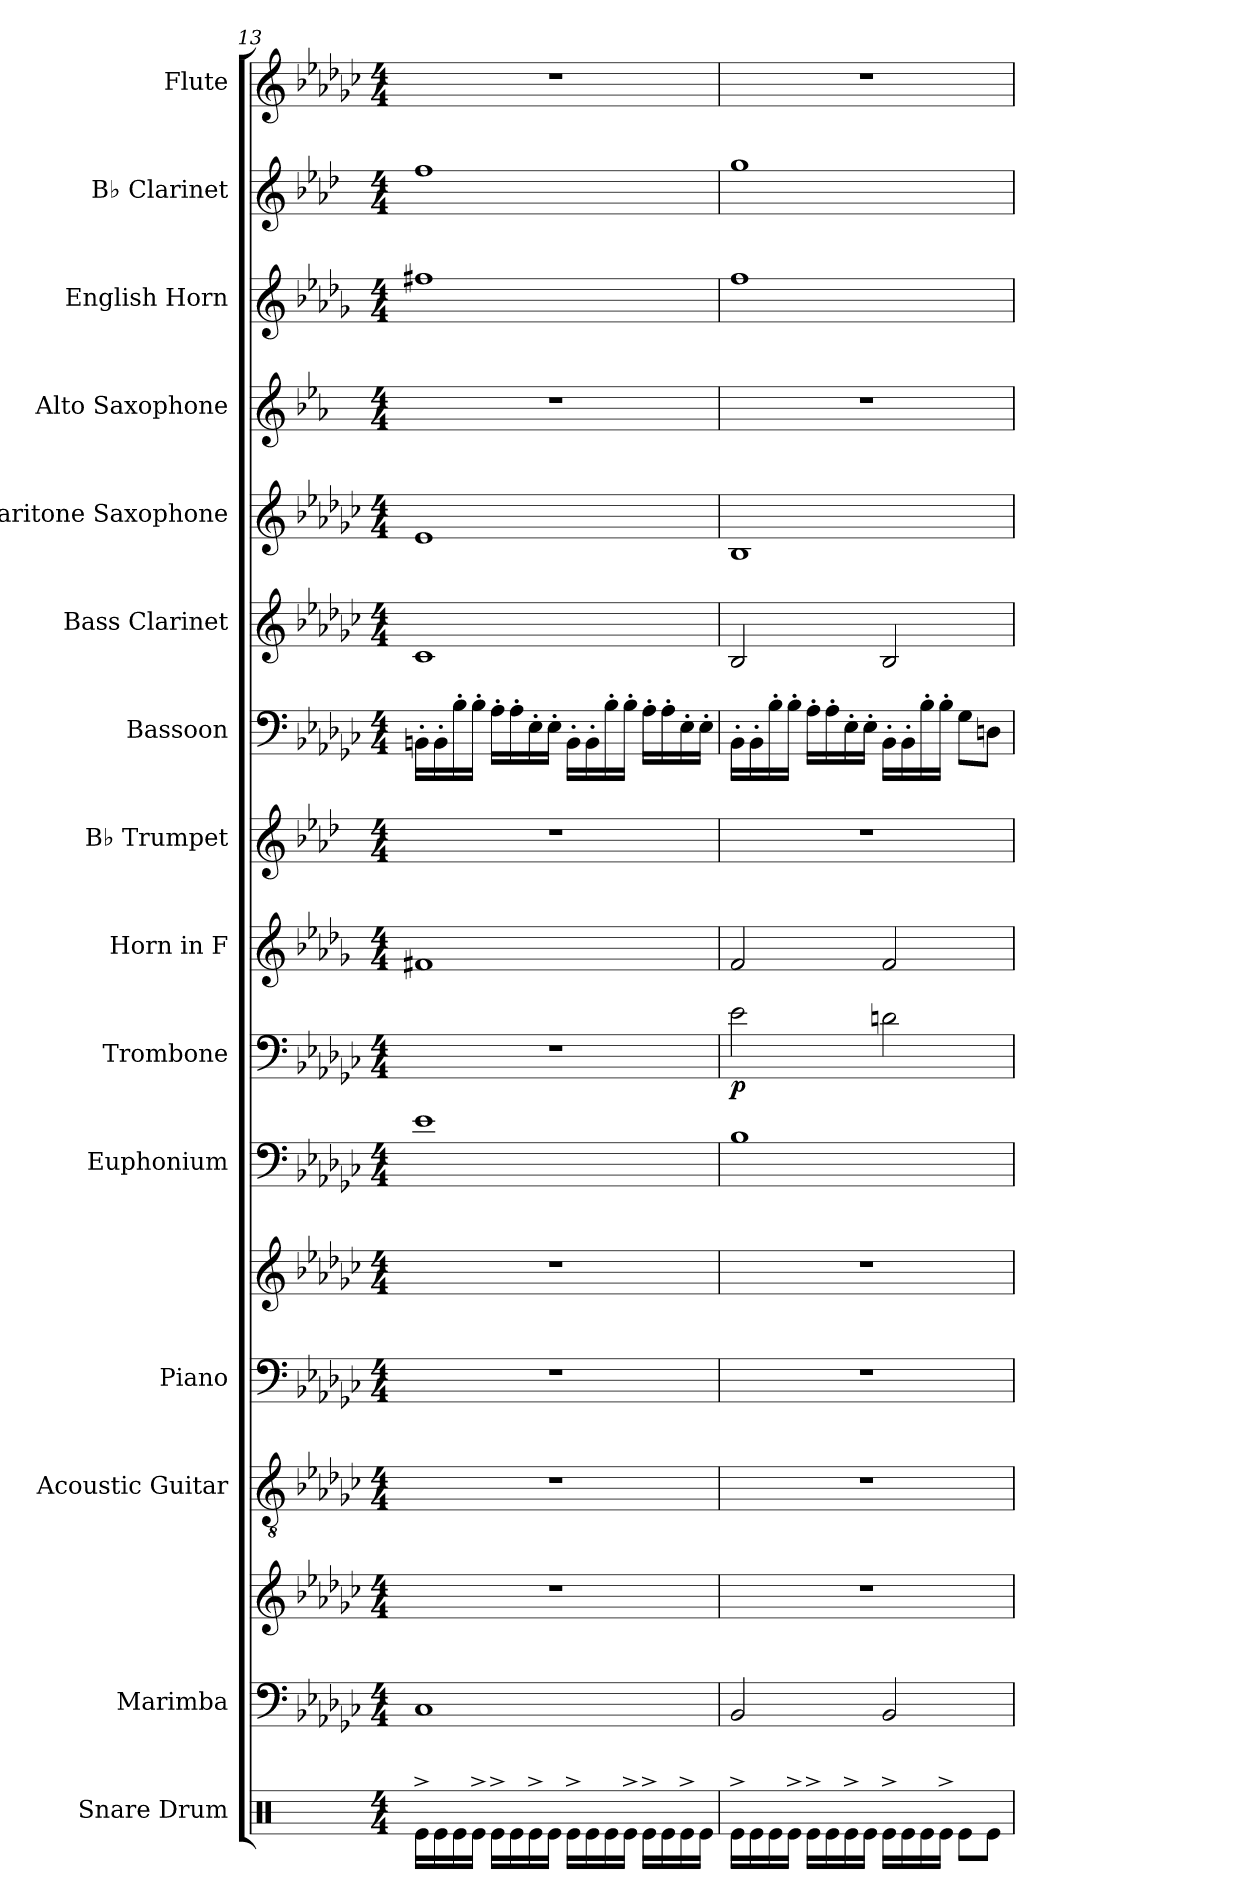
**kern	**kern	**kern	**kern	**kern	**kern	**kern	**kern	**dynam	**kern	**kern	**kern	**kern	**kern	**kern	**kern	**kern	**kern
*part15	*part14	*part14	*part13	*part12	*part12	*part11	*part10	*part10	*part9	*part8	*part7	*part6	*part5	*part4	*part3	*part2	*part1
*staff17	*staff16	*staff15	*staff14	*staff13	*staff12	*staff11	*staff10	*staff10	*staff9	*staff8	*staff7	*staff6	*staff5	*staff4	*staff3	*staff2	*staff1
*I"Snare Drum	*I"Marimba	*	*I"Acoustic Guitar	*I"Piano	*	*I"Euphonium	*I"Trombone	*	*I"Horn in F	*I"B♭ Trumpet	*I"Bassoon	*I"Bass Clarinet	*I"Baritone Saxophone	*I"Alto Saxophone	*I"English Horn	*I"B♭ Clarinet	*I"Flute
*I'Sn. Dr.	*I'Mrm.	*	*I'Guit.	*I'Pno.	*	*I'Eu.	*I'Trb.	*	*	*I'B♭ Tpt.	*I'Bsn.	*I'B. Cl.	*I'Bar. Sax.	*I'A. Sax.	*I'E. Hn.	*I'B♭ Cl.	*I'Fl.
!!LO:PB:g=z
*clefX	*clefF4	*clefG2	*clefGv2	*clefF4	*clefG2	*clefF4	*clefF4	*	*clefG2	*clefG2	*clefF4	*clefG2	*clefG2	*clefG2	*clefG2	*clefG2	*clefG2
*	*	*	*	*	*	*	*	*	*ITrd4c7	*ITrd1c2	*	*ITrd8c14	*ITrd12c21	*ITrd5c9	*ITrd4c7	*ITrd1c2	*
*k[]	*k[b-e-a-d-g-c-]	*k[b-e-a-d-g-c-]	*k[b-e-a-d-g-c-]	*k[b-e-a-d-g-c-]	*k[b-e-a-d-g-c-]	*k[b-e-a-d-g-c-]	*k[b-e-a-d-g-c-]	*	*k[b-e-a-d-g-c-]	*k[b-e-a-d-g-c-]	*k[b-e-a-d-g-c-]	*k[b-e-a-d-g-c-]	*k[b-e-a-d-g-c-]	*k[b-e-a-d-g-c-]	*k[b-e-a-d-g-c-]	*k[b-e-a-d-g-c-]	*k[b-e-a-d-g-c-]
*M4/4	*M4/4	*M4/4	*M4/4	*M4/4	*M4/4	*M4/4	*M4/4	*	*M4/4	*M4/4	*M4/4	*M4/4	*M4/4	*M4/4	*M4/4	*M4/4	*M4/4
=13	=13	=13	=13	=13	=13	=13	=13	=13	=13	=13	=13	=13	=13	=13	=13	=13	=13
16Re^\LL	1C-	1r	1r	1r	1r	1e-	1r	.	1Bn	1r	16BBn'\LL	1C-	1E-	1r	1bn	1ee-	1r
16Re\	.	.	.	.	.	.	.	.	.	.	16BB'\	.	.	.	.	.	.
16Re\	.	.	.	.	.	.	.	.	.	.	16B-'\	.	.	.	.	.	.
16Re^\JJ	.	.	.	.	.	.	.	.	.	.	16B-'\JJ	.	.	.	.	.	.
16Re^\LL	.	.	.	.	.	.	.	.	.	.	16A-'\LL	.	.	.	.	.	.
16Re\	.	.	.	.	.	.	.	.	.	.	16A-'\	.	.	.	.	.	.
16Re^\	.	.	.	.	.	.	.	.	.	.	16E-'\	.	.	.	.	.	.
16Re\JJ	.	.	.	.	.	.	.	.	.	.	16E-'\JJ	.	.	.	.	.	.
16Re^\LL	.	.	.	.	.	.	.	.	.	.	16BB'\LL	.	.	.	.	.	.
16Re\	.	.	.	.	.	.	.	.	.	.	16BB'\	.	.	.	.	.	.
16Re\	.	.	.	.	.	.	.	.	.	.	16B-'\	.	.	.	.	.	.
16Re^\JJ	.	.	.	.	.	.	.	.	.	.	16B-'\JJ	.	.	.	.	.	.
16Re^\LL	.	.	.	.	.	.	.	.	.	.	16A-'\LL	.	.	.	.	.	.
16Re\	.	.	.	.	.	.	.	.	.	.	16A-'\	.	.	.	.	.	.
16Re^\	.	.	.	.	.	.	.	.	.	.	16E-'\	.	.	.	.	.	.
16Re\JJ	.	.	.	.	.	.	.	.	.	.	16E-'\JJ	.	.	.	.	.	.
=14	=14	=14	=14	=14	=14	=14	=14	=14	=14	=14	=14	=14	=14	=14	=14	=14	=14
!	!	!	!	!	!	!	!	!LO:DY:b	!	!	!	!	!	!	!	!	!
16Re^\LL	2BB-/	1r	1r	1r	1r	1B-	2e-\	p	2B-/	1r	16BB-'\LL	2BB-/	1BB-	1r	1b-	1ff	1r
16Re\	.	.	.	.	.	.	.	.	.	.	16BB-'\	.	.	.	.	.	.
16Re\	.	.	.	.	.	.	.	.	.	.	16B-'\	.	.	.	.	.	.
16Re^\JJ	.	.	.	.	.	.	.	.	.	.	16B-'\JJ	.	.	.	.	.	.
16Re^\LL	.	.	.	.	.	.	.	.	.	.	16A-'\LL	.	.	.	.	.	.
16Re\	.	.	.	.	.	.	.	.	.	.	16A-'\	.	.	.	.	.	.
16Re^\	.	.	.	.	.	.	.	.	.	.	16E-'\	.	.	.	.	.	.
16Re\JJ	.	.	.	.	.	.	.	.	.	.	16E-'\JJ	.	.	.	.	.	.
16Re^\LL	2BB-/	.	.	.	.	.	2dn\	.	2B-/	.	16BB-'\LL	2BB-/	.	.	.	.	.
16Re\	.	.	.	.	.	.	.	.	.	.	16BB-'\	.	.	.	.	.	.
16Re\	.	.	.	.	.	.	.	.	.	.	16B-'\	.	.	.	.	.	.
16Re^\JJ	.	.	.	.	.	.	.	.	.	.	16B-'\JJ	.	.	.	.	.	.
8Re\L	.	.	.	.	.	.	.	.	.	.	8G-\L	.	.	.	.	.	.
8Re\J	.	.	.	.	.	.	.	.	.	.	8Dn\J	.	.	.	.	.	.
=	=	=	=	=	=	=	=	=	=	=	=	=	=	=	=	=	=
*-	*-	*-	*-	*-	*-	*-	*-	*-	*-	*-	*-	*-	*-	*-	*-	*-	*-
